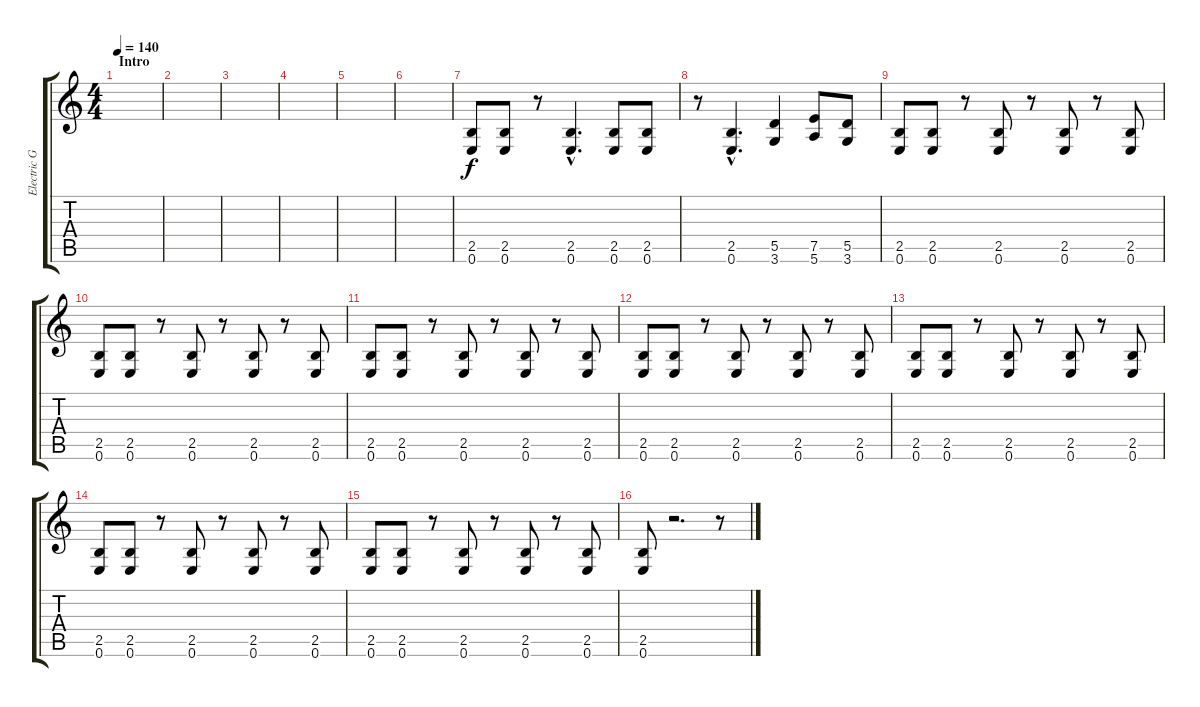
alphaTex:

\track ("Electric Guitar 1" "Electric G") {instrument overdrivenguitar}
\staff {score tabs}
\tuning (E4 B3 G3 D3 A2 E2) {hide}
\ts (4 4)
\section ("" "Intro")
\tempo 140
\clef g2
\ks c
|
|
|
|
|
|
(2.5 0.6).8 (2.5 0.6).8 r.8 (2.5{hac} 0.6{hac}).4{d} (2.5 0.6).8 (2.5 0.6).8 |
r.8 (2.5{hac} 0.6{hac}).4{d} (5.5 3.6).4 (7.5 5.6).8 (5.5 3.6).8 |
(2.5 0.6).8 (2.5 0.6).8 r.8 (2.5 0.6).8 r.8 (2.5 0.6).8 r.8 (2.5 0.6).8 |
(2.5 0.6).8 (2.5 0.6).8 r.8 (2.5 0.6).8 r.8 (2.5 0.6).8 r.8 (2.5 0.6).8 |
(2.5 0.6).8 (2.5 0.6).8 r.8 (2.5 0.6).8 r.8 (2.5 0.6).8 r.8 (2.5 0.6).8 |
(2.5 0.6).8 (2.5 0.6).8 r.8 (2.5 0.6).8 r.8 (2.5 0.6).8 r.8 (2.5 0.6).8 |
(2.5 0.6).8 (2.5 0.6).8 r.8 (2.5 0.6).8 r.8 (2.5 0.6).8 r.8 (2.5 0.6).8 |
(2.5 0.6).8 (2.5 0.6).8 r.8 (2.5 0.6).8 r.8 (2.5 0.6).8 r.8 (2.5 0.6).8 |
(2.5 0.6).8 (2.5 0.6).8 r.8 (2.5 0.6).8 r.8 (2.5 0.6).8 r.8 (2.5 0.6).8 |
(2.5 0.6).8 r.2{d} r.8
